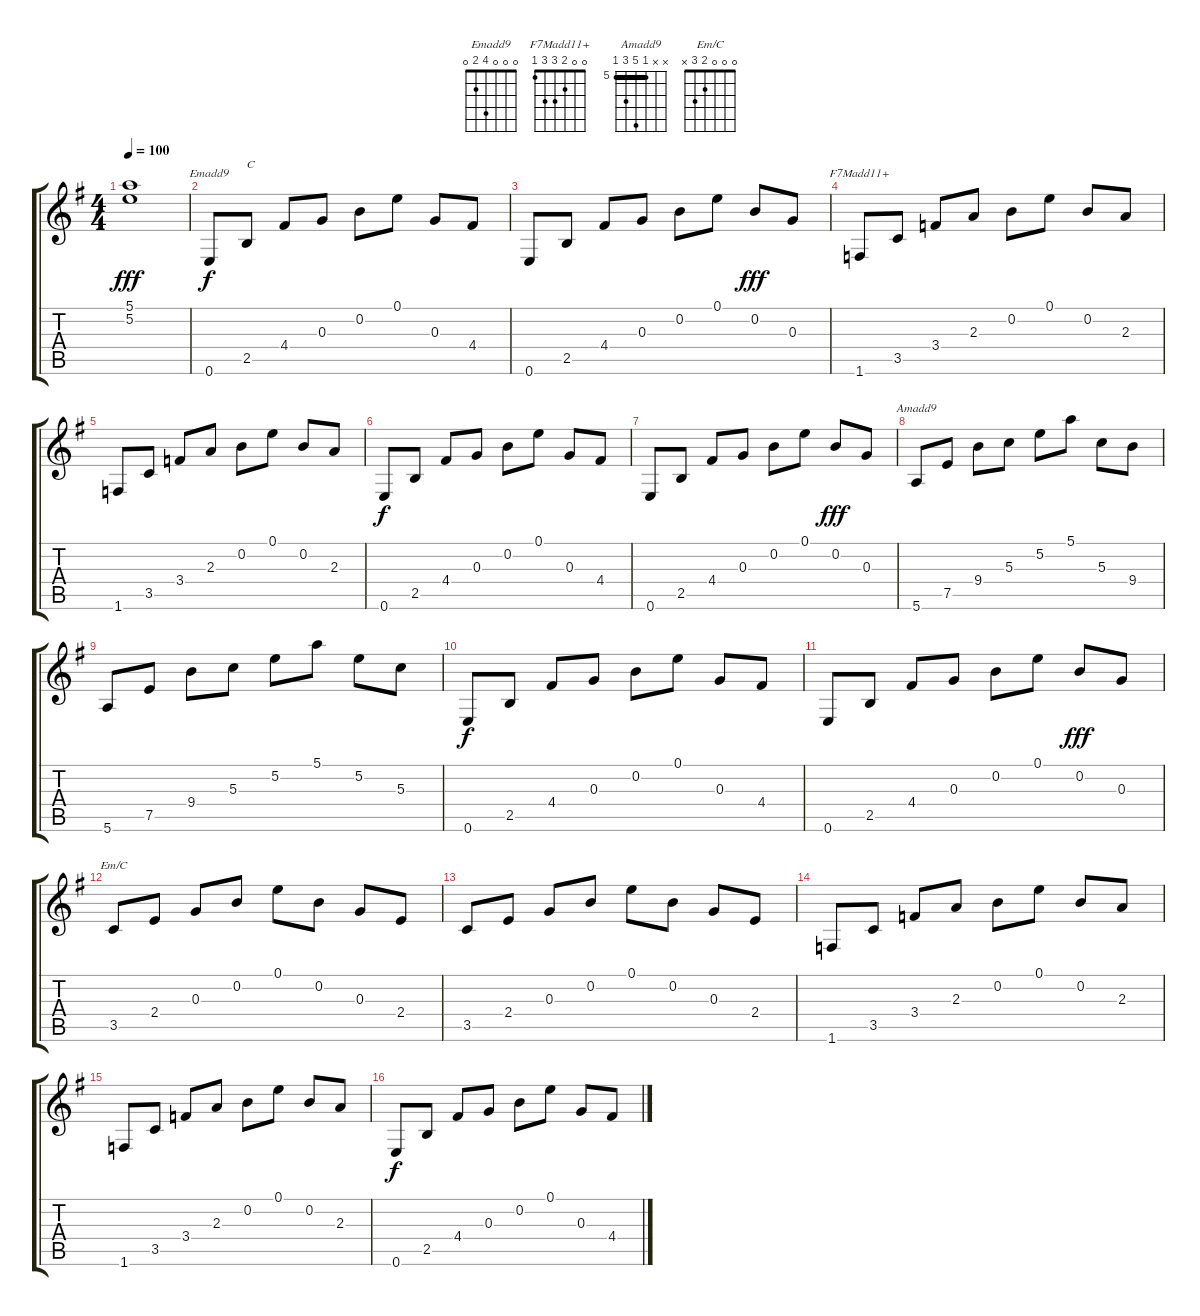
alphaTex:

\track "" {instrument acousticguitarsteel}
\staff {score tabs}
\tuning (E4 B3 G3 D3 A2 E2) {hide}
\chord ("Emadd9" 0 0 0 4 2 0)
\chord ("F7Madd11+" 0 0 2 3 3 1)
\chord ("Amadd9" x x 5 9 7 5) {firstfret 5 barre 5}
\chord ("Em/C" 0 0 0 2 3 x)
\ts (4 4)
\tempo 100
\clef g2
\ks g
(5.1 5.2).1{dy fff} |
0.6.8{ch "Emadd9" dy f} 2.5.8{txt "C"} 4.4.8 0.3.8 0.2.8 0.1.8 0.3.8 4.4.8 |
0.6.8 2.5.8 4.4.8 0.3.8 0.2.8 0.1.8 0.2.8{dy fff} 0.3.8 |
1.6.8{ch "F7Madd11+"} 3.5.8 3.4.8 2.3.8 0.2.8 0.1.8 0.2.8 2.3.8 |
1.6.8 3.5.8 3.4.8 2.3.8 0.2.8 0.1.8 0.2.8 2.3.8 |
0.6.8{dy f} 2.5.8 4.4.8 0.3.8 0.2.8 0.1.8 0.3.8 4.4.8 |
0.6.8 2.5.8 4.4.8 0.3.8 0.2.8 0.1.8 0.2.8{dy fff} 0.3.8 |
5.6.8{ch "Amadd9"} 7.5.8 9.4.8 5.3.8 5.2.8 5.1.8 5.3.8 9.4.8 |
5.6.8 7.5.8 9.4.8 5.3.8 5.2.8 5.1.8 5.2.8 5.3.8 |
0.6.8{dy f} 2.5.8 4.4.8 0.3.8 0.2.8 0.1.8 0.3.8 4.4.8 |
0.6.8 2.5.8 4.4.8 0.3.8 0.2.8 0.1.8 0.2.8{dy fff} 0.3.8 |
3.5.8{ch "Em/C"} 2.4.8 0.3.8 0.2.8 0.1.8 0.2.8 0.3.8 2.4.8 |
3.5.8 2.4.8 0.3.8 0.2.8 0.1.8 0.2.8 0.3.8 2.4.8 |
1.6.8 3.5.8 3.4.8 2.3.8 0.2.8 0.1.8 0.2.8 2.3.8 |
1.6.8 3.5.8 3.4.8 2.3.8 0.2.8 0.1.8 0.2.8 2.3.8 |
0.6.8{dy f} 2.5.8 4.4.8 0.3.8 0.2.8 0.1.8 0.3.8 4.4.8
